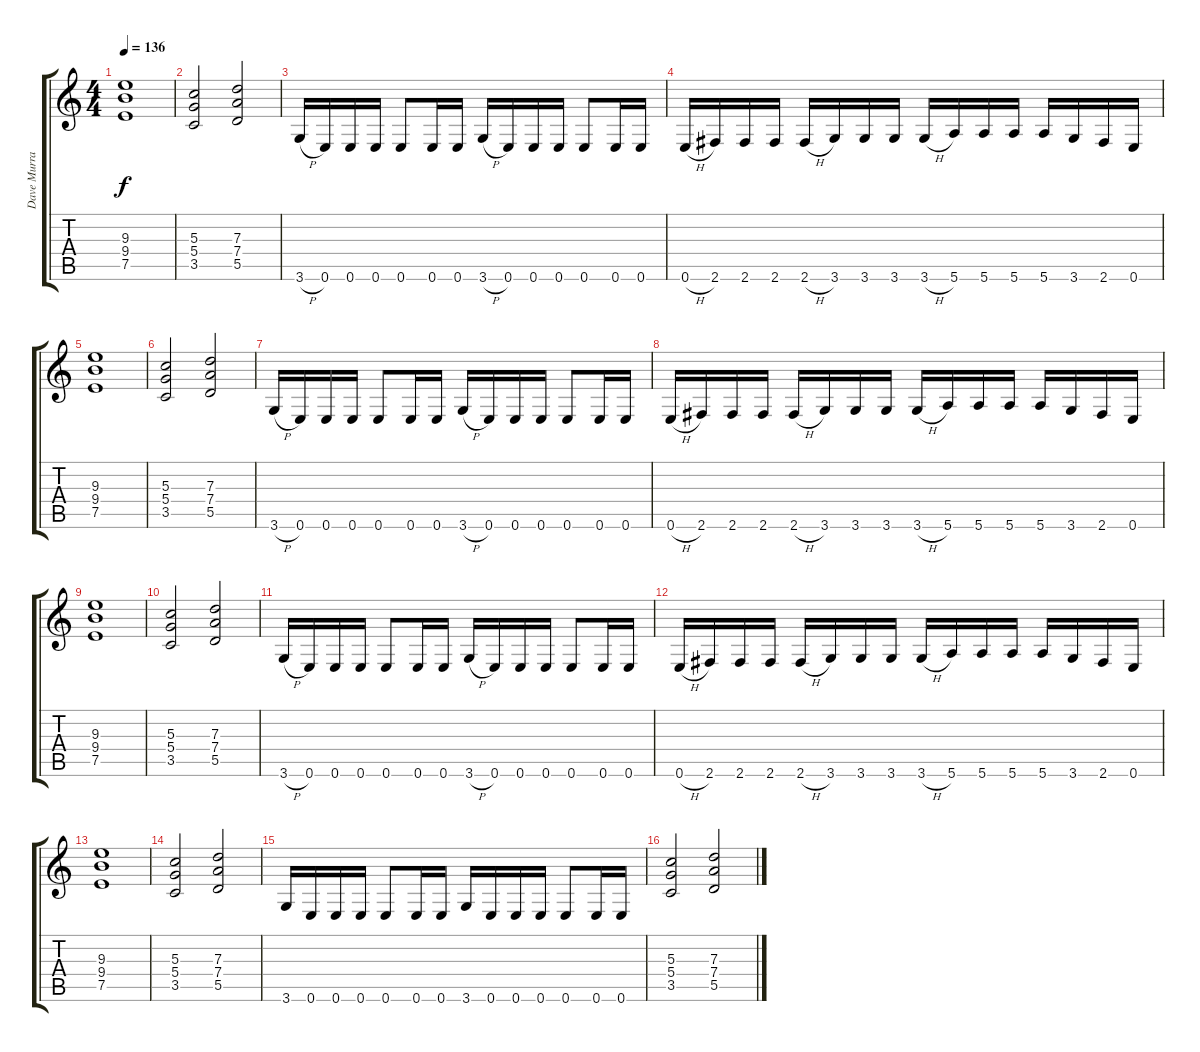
\track ("Dave Murray" "Dave Murra") {instrument distortionguitar}
\staff {score tabs}
\tuning (E4 B3 G3 D3 A2 E2) {hide}
\ts (4 4)
\tempo 136
\clef g2
\ks c
(9.3 9.4 7.5).1{dy f} |
(5.3 5.4 3.5).2 (7.3 7.4 5.5).2 |
3.6{h}.16 0.6.16 0.6.16 0.6.16 0.6.8 0.6.16 0.6.16 3.6{h}.16 0.6.16 0.6.16 0.6.16 0.6.8 0.6.16 0.6.16 |
0.6{h}.16 2.6.16 2.6.16 2.6.16 2.6{h}.16 3.6.16 3.6.16 3.6.16 3.6{h}.16 5.6.16 5.6.16 5.6.16 5.6.16 3.6.16 2.6.16 0.6.16 |
(9.3 9.4 7.5).1 |
(5.3 5.4 3.5).2 (7.3 7.4 5.5).2 |
3.6{h}.16 0.6.16 0.6.16 0.6.16 0.6.8 0.6.16 0.6.16 3.6{h}.16 0.6.16 0.6.16 0.6.16 0.6.8 0.6.16 0.6.16 |
0.6{h}.16 2.6.16 2.6.16 2.6.16 2.6{h}.16 3.6.16 3.6.16 3.6.16 3.6{h}.16 5.6.16 5.6.16 5.6.16 5.6.16 3.6.16 2.6.16 0.6.16 |
(9.3 9.4 7.5).1 |
(5.3 5.4 3.5).2 (7.3 7.4 5.5).2 |
3.6{h}.16 0.6.16 0.6.16 0.6.16 0.6.8 0.6.16 0.6.16 3.6{h}.16 0.6.16 0.6.16 0.6.16 0.6.8 0.6.16 0.6.16 |
0.6{h}.16 2.6.16 2.6.16 2.6.16 2.6{h}.16 3.6.16 3.6.16 3.6.16 3.6{h}.16 5.6.16 5.6.16 5.6.16 5.6.16 3.6.16 2.6.16 0.6.16 |
(9.3 9.4 7.5).1 |
(5.3 5.4 3.5).2 (7.3 7.4 5.5).2 |
3.6.16 0.6.16 0.6.16 0.6.16 0.6.8 0.6.16 0.6.16 3.6.16 0.6.16 0.6.16 0.6.16 0.6.8 0.6.16 0.6.16 |
(5.3 5.4 3.5).2 (7.3 7.4 5.5).2
